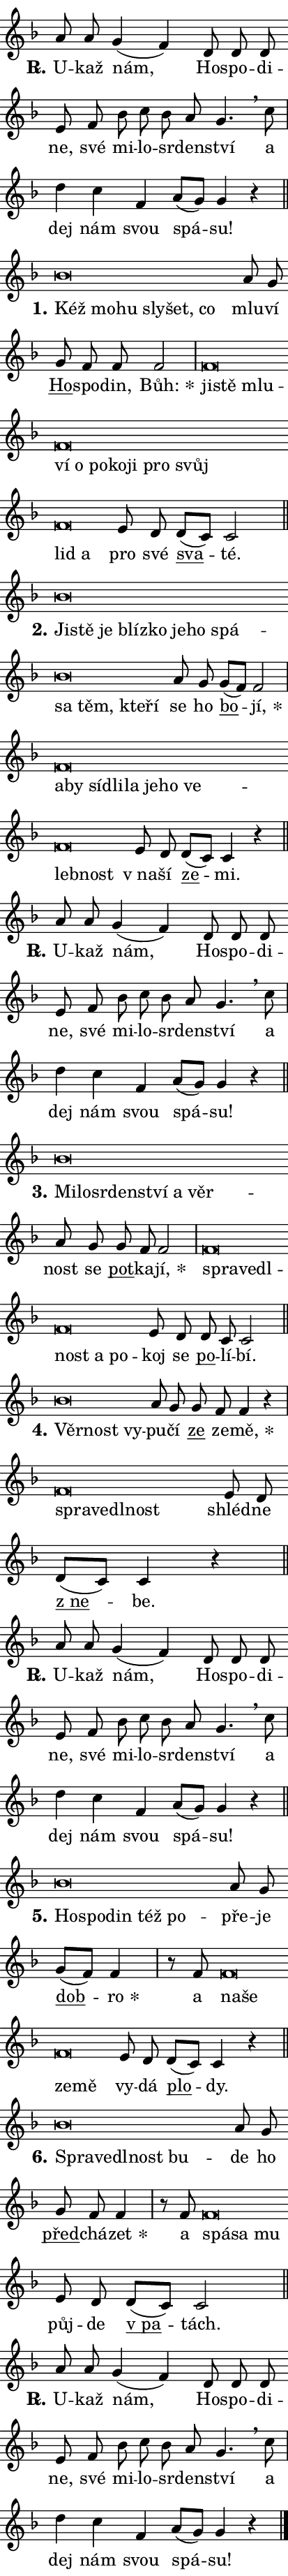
\version "2.22.1"
\header { tagline = "" }
\paper {
  indent = 0\cm
  top-margin = 0\cm
  right-margin = 0\cm
  bottom-margin = 0\cm
  left-margin = 0\cm
  paper-width = 7\cm
  page-breaking = #ly:one-page-breaking
  system-system-spacing.basic-distance = #11
  score-system-spacing.basic-distance = #11.3
  ragged-last = ##f
}


%% Author: Thomas Morley
%% https://lists.gnu.org/archive/html/lilypond-user/2020-05/msg00002.html
#(define (line-position grob)
"Returns position of @var[grob} in current system:
   @code{'start}, if at first time-step
   @code{'end}, if at last time-step
   @code{'middle} otherwise
"
  (let* ((col (ly:item-get-column grob))
         (ln (ly:grob-object col 'left-neighbor))
         (rn (ly:grob-object col 'right-neighbor))
         (col-to-check-left (if (ly:grob? ln) ln col))
         (col-to-check-right (if (ly:grob? rn) rn col))
         (break-dir-left
           (and
             (ly:grob-property col-to-check-left 'non-musical #f)
             (ly:item-break-dir col-to-check-left)))
         (break-dir-right
           (and
             (ly:grob-property col-to-check-right 'non-musical #f)
             (ly:item-break-dir col-to-check-right))))
        (cond ((eqv? 1 break-dir-left) 'start)
              ((eqv? -1 break-dir-right) 'end)
              (else 'middle))))

#(define (tranparent-at-line-position vctor)
  (lambda (grob)
  "Relying on @code{line-position} select the relevant enry from @var{vctor}.
Used to determine transparency,"
    (case (line-position grob)
      ((end) (not (vector-ref vctor 0)))
      ((middle) (not (vector-ref vctor 1)))
      ((start) (not (vector-ref vctor 2))))))

noteHeadBreakVisibility =
#(define-music-function (break-visibility)(vector?)
"Makes @code{NoteHead}s transparent relying on @var{break-visibility}"
#{
  \override NoteHead.transparent =
    #(tranparent-at-line-position break-visibility)
#})

#(define delete-ledgers-for-transparent-note-heads
  (lambda (grob)
    "Reads whether a @code{NoteHead} is transparent.
If so this @code{NoteHead} is removed from @code{'note-heads} from
@var{grob}, which is supposed to be @code{LedgerLineSpanner}.
As a result ledgers are not printed for this @code{NoteHead}"
    (let* ((nhds-array (ly:grob-object grob 'note-heads))
           (nhds-list
             (if (ly:grob-array? nhds-array)
                 (ly:grob-array->list nhds-array)
                 '()))
           ;; Relies on the transparent-property being done before
           ;; Staff.LedgerLineSpanner.after-line-breaking is executed.
           ;; This is fragile ...
           (to-keep
             (remove
               (lambda (nhd)
                 (ly:grob-property nhd 'transparent #f))
               nhds-list)))
      ;; TODO find a better method to iterate over grob-arrays, similiar
      ;; to filter/remove etc for lists
      ;; For now rebuilt from scratch
      (set! (ly:grob-object grob 'note-heads)  '())
      (for-each
        (lambda (nhd)
          (ly:pointer-group-interface::add-grob grob 'note-heads nhd))
        to-keep))))

hideNotes = {
  \noteHeadBreakVisibility #begin-of-line-visible
}
unHideNotes = {
  \noteHeadBreakVisibility #all-visible
}

% work-around for resetting accidentals
% https://lilypond.org/doc/v2.23/Documentation/notation/displaying-rhythms#unmetered-music
cadenzaMeasure = {
  \cadenzaOff
  \partial 1024 s1024
  \cadenzaOn
}

#(define-markup-command (accent layout props text) (markup?)
  "Underline accented syllable"
  (interpret-markup layout props
    #{\markup \override #'(offset . 4.3) \underline { #text }#}))

responsum = \markup \concat {
  "R" \hspace #-1.05 \path #0.1 #'((moveto 0 0.07) (lineto 0.9 0.8)) \hspace #0.05 "."
}

\layout {
    \context {
        \Staff
        \remove "Time_signature_engraver"
        \override LedgerLineSpanner.after-line-breaking = #delete-ledgers-for-transparent-note-heads
    }
    \context {
        \Voice {
            \override NoteHead.output-attributes = #'((class . "notehead"))
            \override Hairpin.height = #0.55
        }
    }
    \context {
        \Lyrics {
            \override StanzaNumber.output-attributes = #'((class . "stanzanumber"))
            \override LyricSpace.minimum-distance = #0.9
            \override LyricText.font-name = #"TeX Gyre Schola"
            \override LyricText.font-size = 1
            \override StanzaNumber.font-name = #"TeX Gyre Schola Bold"
            \override StanzaNumber.font-size = 1
        }
    }
}

% magnetic-lyrics.ily
%
%   written by
%     Jean Abou Samra <jean@abou-samra.fr>
%     Werner Lemberg <wl@gnu.org>
%
%   adapted by
%     Jiri Hon <jiri.hon@gmail.com>
%
% Version 2022-Apr-15

% https://www.mail-archive.com/lilypond-user@gnu.org/msg149350.html

#(define (Left_hyphen_pointer_engraver context)
   "Collect syllable-hyphen-syllable occurrences in lyrics and store
them in properties.  This engraver only looks to the left.  For
example, if the lyrics input is @code{foo -- bar}, it does the
following.

@itemize @bullet
@item
Set the @code{text} property of the @code{LyricHyphen} grob between
@q{foo} and @q{bar} to @code{foo}.

@item
Set the @code{left-hyphen} property of the @code{LyricText} grob with
text @q{foo} to the @code{LyricHyphen} grob between @q{foo} and
@q{bar}.
@end itemize

Use this auxiliary engraver in combination with the
@code{lyric-@/text::@/apply-@/magnetic-@/offset!} hook."
   (let ((hyphen #f)
         (text #f))
     (make-engraver
      (acknowledgers
       ((lyric-syllable-interface engraver grob source-engraver)
        (set! text grob)))
      (end-acknowledgers
       ((lyric-hyphen-interface engraver grob source-engraver)
        ;(when (not (grob::has-interface grob 'lyric-space-interface))
          (set! hyphen grob)));)
      ((stop-translation-timestep engraver)
       (when (and text hyphen)
         (ly:grob-set-object! text 'left-hyphen hyphen))
       (set! text #f)
       (set! hyphen #f)))))

#(define (lyric-text::apply-magnetic-offset! grob)
   "If the space between two syllables is less than the value in
property @code{LyricText@/.details@/.squash-threshold}, move the right
syllable to the left so that it gets concatenated with the left
syllable.

Use this function as a hook for
@code{LyricText@/.after-@/line-@/breaking} if the
@code{Left_@/hyphen_@/pointer_@/engraver} is active."
   (let ((hyphen (ly:grob-object grob 'left-hyphen #f)))
     (when hyphen
       (let ((left-text (ly:spanner-bound hyphen LEFT)))
         (when (grob::has-interface left-text 'lyric-syllable-interface)
           (let* ((common (ly:grob-common-refpoint grob left-text X))
                  (this-x-ext (ly:grob-extent grob common X))
                  (left-x-ext
                   (begin
                     ;; Trigger magnetism for left-text.
                     (ly:grob-property left-text 'after-line-breaking)
                     (ly:grob-extent left-text common X)))
                  ;; `delta` is the gap width between two syllables.
                  (delta (- (interval-start this-x-ext)
                            (interval-end left-x-ext)))
                  (details (ly:grob-property grob 'details))
                  (threshold (assoc-get 'squash-threshold details 0.2)))
             (when (< delta threshold)
               (let* (;; We have to manipulate the input text so that
                      ;; ligatures crossing syllable boundaries are not
                      ;; disabled.  For languages based on the Latin
                      ;; script this is essentially a beautification.
                      ;; However, for non-Western scripts it can be a
                      ;; necessity.
                      (lt (ly:grob-property left-text 'text))
                      (rt (ly:grob-property grob 'text))
                      (is-space (grob::has-interface hyphen 'lyric-space-interface))
                      (space (if is-space " " ""))
                      (space-markup (grob-interpret-markup grob " "))
                      (space-size (interval-length (ly:stencil-extent space-markup X)))
                      (extra-delta (if is-space space-size 0))
                      ;; Append new syllable.
                      (ltrt-space (if (and (string? lt) (string? rt))
                                (string-append lt space rt)
                                (make-concat-markup (list lt space rt))))
                      ;; Right-align `ltrt` to the right side.
                      (ltrt-space-markup (grob-interpret-markup
                               grob
                               (make-translate-markup
                                (cons (interval-length this-x-ext) 0)
                                (make-right-align-markup ltrt-space)))))
                 (begin
                   ;; Don't print `left-text`.
                   (ly:grob-set-property! left-text 'stencil #f)
                   ;; Set text and stencil (which holds all collected
                   ;; syllables so far) and shift it to the left.
                   (ly:grob-set-property! grob 'text ltrt-space)
                   (ly:grob-set-property! grob 'stencil ltrt-space-markup)
                   (ly:grob-translate-axis! grob (- (- delta extra-delta)) X))))))))))


#(define (lyric-hyphen::displace-bounds-first grob)
   ;; Make very sure this callback isn't triggered too early.
   (let ((left (ly:spanner-bound grob LEFT))
         (right (ly:spanner-bound grob RIGHT)))
     (ly:grob-property left 'after-line-breaking)
     (ly:grob-property right 'after-line-breaking)
     (ly:lyric-hyphen::print grob)))

squashThreshold = #0.4

\layout {
  \context {
    \Lyrics
    \consists #Left_hyphen_pointer_engraver
    \override LyricText.after-line-breaking =
      #lyric-text::apply-magnetic-offset!
    \override LyricHyphen.stencil = #lyric-hyphen::displace-bounds-first
    \override LyricText.details.squash-threshold = \squashThreshold
    \override LyricHyphen.minimum-distance = 0
    \override LyricHyphen.minimum-length = \squashThreshold
  }
}

squash = \override LyricText.details.squash-threshold = 9999
unSquash = \override LyricText.details.squash-threshold = \squashThreshold

left = \override LyricText.self-alignment-X = #LEFT
unLeft = \revert LyricText.self-alignment-X

starOffset = #(lambda (grob) 
                (let ((x_offset (ly:self-alignment-interface::aligned-on-x-parent grob)))
                  (if (= x_offset 0) 0 (+ x_offset 1.2))))

star = #(define-music-function (syllable)(string?)
"Append star separator at the end of a syllable"
#{
  \once \override LyricText.X-offset = #starOffset
  \lyricmode { \markup {
    #syllable
    \override #'((font-name . "TeX Gyre Schola Bold")) \hspace #0.2 \lower #0.65 \larger "*"
  } }
#})

starAccent = #(define-music-function (syllable)(string?)
"Append star separator at the end of a syllable and make accent"
#{
  \once \override LyricText.X-offset = #starOffset
  \lyricmode { \markup {
    \accent #syllable
    \override #'((font-name . "TeX Gyre Schola Bold")) \hspace #0.2 \lower #0.65 \larger "*"
  } }
#})

breath = #(define-music-function (syllable)(string?)
"Append breathing indicator at the end of a syllable"
#{
  \lyricmode { \markup { #syllable "+" } }
#})

optionalBreath = #(define-music-function (syllable)(string?)
"Append optional breathing indicator at the end of a syllable"
#{
  \lyricmode { \markup { #syllable "(+)" } }
#})


\score {
    <<
        \new Voice = "melody" { \cadenzaOn \key f \major \relative { a'8 a g4( f) \bar "" d8 d d \bar "" e f \bar "" bes c bes a g4. \breathe c8 \cadenzaMeasure \bar "|" d4 c f, \bar "" a8[( g)] g4 r \cadenzaMeasure \bar "||" \break } }
        \new Lyrics \lyricsto "melody" { \lyricmode { \set stanza = \responsum
U -- kaž nám, Ho -- spo -- di -- ne, své mi -- lo -- sr -- den -- ství a dej nám svou spá -- su! } }
    >>
    \layout {}
}

\score {
    <<
        \new Voice = "melody" { \cadenzaOn \key f \major \relative { bes'\breve*1/16 \hideNotes \breve*1/16 \bar "" \breve*1/16 \bar "" \breve*1/16 \bar "" \breve*1/16 \breve*1/16 \bar "" \unHideNotes a8 g \bar "" g f f f2 \cadenzaMeasure \bar "|" f\breve*1/16 \hideNotes \breve*1/16 \bar "" \breve*1/16 \bar "" \breve*1/16 \bar "" \breve*1/16 \bar "" \breve*1/16 \bar "" \breve*1/16 \bar "" \breve*1/16 \bar "" \breve*1/16 \bar "" \breve*1/16 \bar "" \breve*1/16 \breve*1/16 \bar "" \unHideNotes e8 d \bar "" d[( c)] c2 \cadenzaMeasure \bar "||" \break } }
        \new Lyrics \lyricsto "melody" { \lyricmode { \set stanza = "1."
\left Kéž \squash mo -- hu sly -- šet, co \unLeft \unSquash mlu -- ví \markup \accent Ho -- spo -- din, \star Bůh: \left ji -- \squash stě mlu -- ví o po -- ko -- ji pro svůj lid a \unLeft \unSquash pro své \markup \accent sva -- té. } }
    >>
    \layout {}
}

\score {
    <<
        \new Voice = "melody" { \cadenzaOn \key f \major \relative { bes'\breve*1/16 \hideNotes \breve*1/16 \bar "" \breve*1/16 \bar "" \breve*1/16 \bar "" \breve*1/16 \bar "" \breve*1/16 \bar "" \breve*1/16 \bar "" \breve*1/16 \bar "" \breve*1/16 \bar "" \breve*1/16 \bar "" \breve*1/16 \breve*1/16 \bar "" \unHideNotes a8 g \bar "" g[( f)] f2 \cadenzaMeasure \bar "|" f\breve*1/16 \hideNotes \breve*1/16 \bar "" \breve*1/16 \bar "" \breve*1/16 \bar "" \breve*1/16 \bar "" \breve*1/16 \bar "" \breve*1/16 \bar "" \breve*1/16 \bar "" \breve*1/16 \breve*1/16 \bar "" \unHideNotes e8 d \bar "" d[( c)] c4 r \cadenzaMeasure \bar "||" \break } }
        \new Lyrics \lyricsto "melody" { \lyricmode { \set stanza = "2."
\left Ji -- \squash stě je blíz -- ko je -- ho spá -- sa těm, kte -- ří \unLeft \unSquash se ho \markup \accent bo -- \star jí, \left a -- \squash by sí -- dli -- la je -- ho ve -- leb -- nost \unLeft \unSquash "v na" -- ší \markup \accent ze -- mi. } }
    >>
    \layout {}
}

\score {
    <<
        \new Voice = "melody" { \cadenzaOn \key f \major \relative { a'8 a g4( f) \bar "" d8 d d \bar "" e f \bar "" bes c bes a g4. \breathe c8 \cadenzaMeasure \bar "|" d4 c f, \bar "" a8[( g)] g4 r \cadenzaMeasure \bar "||" \break } }
        \new Lyrics \lyricsto "melody" { \lyricmode { \set stanza = \responsum
U -- kaž nám, Ho -- spo -- di -- ne, své mi -- lo -- sr -- den -- ství a dej nám svou spá -- su! } }
    >>
    \layout {}
}

\score {
    <<
        \new Voice = "melody" { \cadenzaOn \key f \major \relative { bes'\breve*1/16 \hideNotes \breve*1/16 \bar "" \breve*1/16 \bar "" \breve*1/16 \bar "" \breve*1/16 \bar "" \breve*1/16 \breve*1/16 \bar "" \unHideNotes a8 g \bar "" g f f2 \cadenzaMeasure \bar "|" f\breve*1/16 \hideNotes \breve*1/16 \bar "" \breve*1/16 \bar "" \breve*1/16 \bar "" \breve*1/16 \breve*1/16 \bar "" \unHideNotes e8 d \bar "" d c c2 \cadenzaMeasure \bar "||" \break } }
        \new Lyrics \lyricsto "melody" { \lyricmode { \set stanza = "3."
\left Mi -- \squash lo -- sr -- den -- ství a věr -- \unLeft \unSquash nost se \markup \accent pot -- ka -- \star jí, \left spra -- \squash ve -- dl -- nost a po -- \unLeft \unSquash koj se \markup \accent po -- lí -- bí. } }
    >>
    \layout {}
}

\score {
    <<
        \new Voice = "melody" { \cadenzaOn \key f \major \relative { bes'\breve*1/16 \hideNotes \breve*1/16 \breve*1/16 \bar "" \unHideNotes a8 g \bar "" g f f4 r \cadenzaMeasure \bar "|" f\breve*1/16 \hideNotes \breve*1/16 \bar "" \breve*1/16 \breve*1/16 \bar "" \unHideNotes e8 d \bar "" d[( c)] c4 r \cadenzaMeasure \bar "||" \break } }
        \new Lyrics \lyricsto "melody" { \lyricmode { \set stanza = "4."
\left Věr -- \squash nost vy -- \unLeft \unSquash pu -- čí \markup \accent ze ze -- \star mě, \left spra -- \squash ve -- dl -- nost \unLeft \unSquash shléd -- ne \markup \accent "z ne" -- be. } }
    >>
    \layout {}
}

\score {
    <<
        \new Voice = "melody" { \cadenzaOn \key f \major \relative { a'8 a g4( f) \bar "" d8 d d \bar "" e f \bar "" bes c bes a g4. \breathe c8 \cadenzaMeasure \bar "|" d4 c f, \bar "" a8[( g)] g4 r \cadenzaMeasure \bar "||" \break } }
        \new Lyrics \lyricsto "melody" { \lyricmode { \set stanza = \responsum
U -- kaž nám, Ho -- spo -- di -- ne, své mi -- lo -- sr -- den -- ství a dej nám svou spá -- su! } }
    >>
    \layout {}
}

\score {
    <<
        \new Voice = "melody" { \cadenzaOn \key f \major \relative { bes'\breve*1/16 \hideNotes \breve*1/16 \bar "" \breve*1/16 \bar "" \breve*1/16 \breve*1/16 \bar "" \unHideNotes a8 g \bar "" g[( f)] f4 \cadenzaMeasure \bar "|" r8 f f\breve*1/16 \hideNotes \breve*1/16 \bar "" \breve*1/16 \breve*1/16 \bar "" \unHideNotes e8 d \bar "" d[( c)] c4 r \cadenzaMeasure \bar "||" \break } }
        \new Lyrics \lyricsto "melody" { \lyricmode { \set stanza = "5."
\left Ho -- \squash spo -- din též po -- \unLeft \unSquash pře -- je \markup \accent dob -- \star ro a \left na -- \squash še ze -- mě \unLeft \unSquash vy -- dá \markup \accent plo -- dy. } }
    >>
    \layout {}
}

\score {
    <<
        \new Voice = "melody" { \cadenzaOn \key f \major \relative { bes'\breve*1/16 \hideNotes \breve*1/16 \bar "" \breve*1/16 \bar "" \breve*1/16 \breve*1/16 \bar "" \unHideNotes a8 g \bar "" g f f4 \cadenzaMeasure \bar "|" r8 f f\breve*1/16 \hideNotes \breve*1/16 \breve*1/16 \bar "" \unHideNotes e8 d \bar "" d[( c)] c2 \cadenzaMeasure \bar "||" \break } }
        \new Lyrics \lyricsto "melody" { \lyricmode { \set stanza = "6."
\left Spra -- \squash ve -- dl -- nost bu -- \unLeft \unSquash de ho \markup \accent před -- chá -- \star zet a \left spá -- \squash sa mu \unLeft \unSquash půj -- de \markup \accent "v pa" -- tách. } }
    >>
    \layout {}
}

\score {
    <<
        \new Voice = "melody" { \cadenzaOn \key f \major \relative { a'8 a g4( f) \bar "" d8 d d \bar "" e f \bar "" bes c bes a g4. \breathe c8 \cadenzaMeasure \bar "|" d4 c f, \bar "" a8[( g)] g4 r \cadenzaMeasure \bar "||" \break } \bar "|." }
        \new Lyrics \lyricsto "melody" { \lyricmode { \set stanza = \responsum
U -- kaž nám, Ho -- spo -- di -- ne, své mi -- lo -- sr -- den -- ství a dej nám svou spá -- su! } }
    >>
    \layout {}
}
